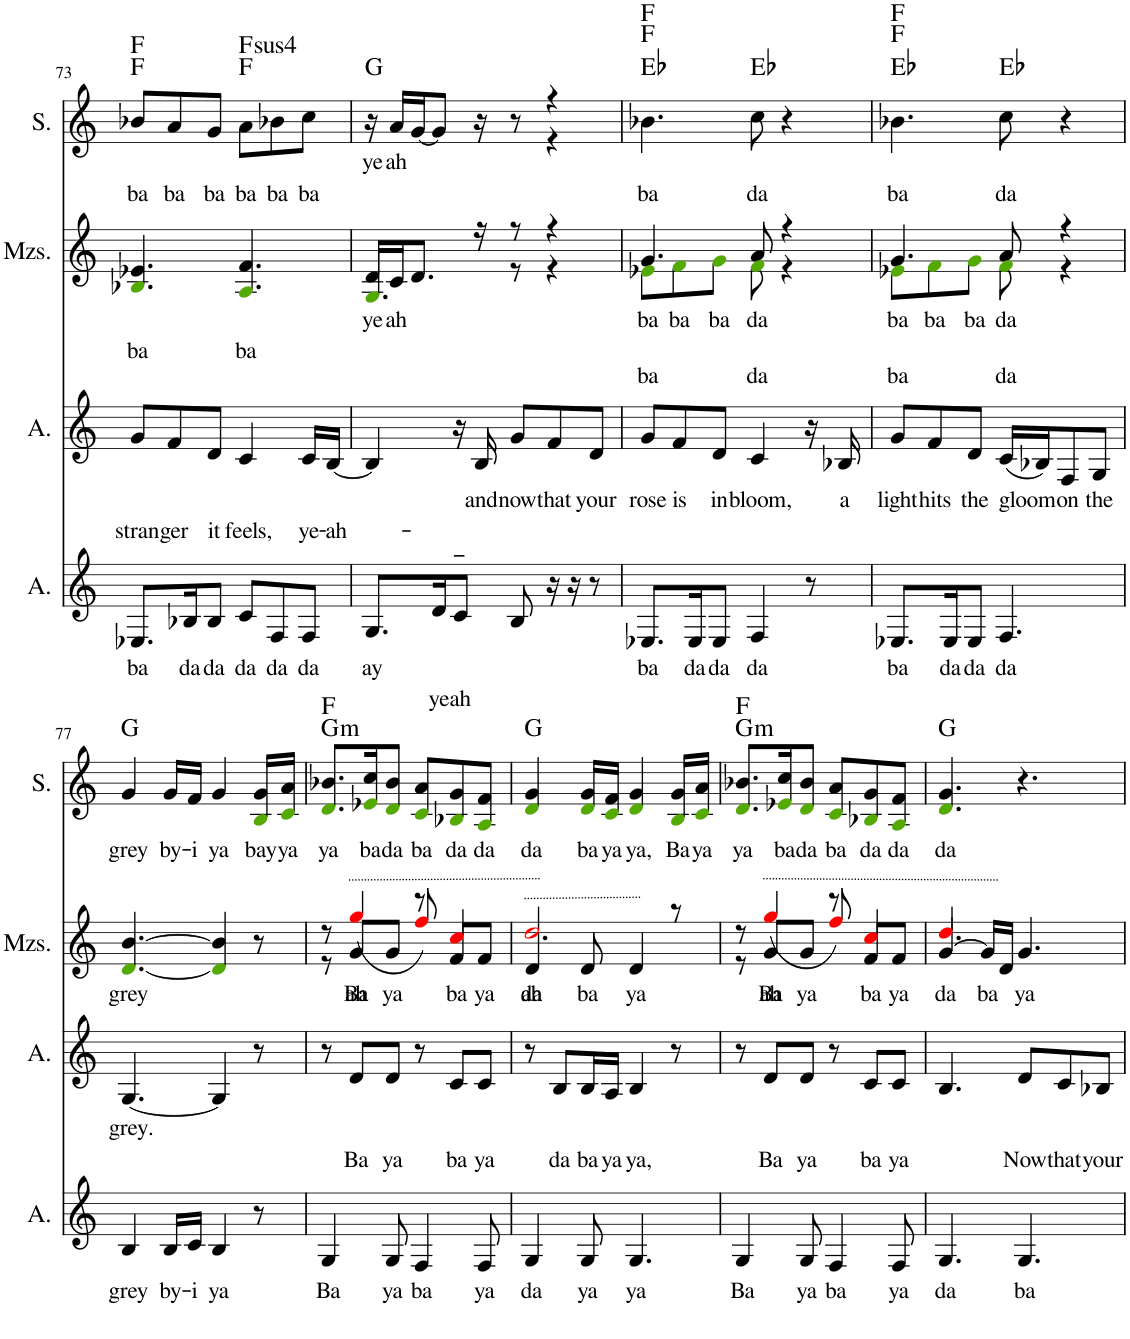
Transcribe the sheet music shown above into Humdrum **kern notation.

**kern	**text	**kern	**text	**kern	**text	**text	**kern	**text	**harte
*part4	*part4	*part3	*part3	*part2	*part2	*part2	*part1	*part1	*part1
*staff4	*staff4	*staff3	*staff3	*staff2	*staff2	*staff2	*staff1	*staff1	*
*I"Alto	*	*I"Alto	*	*I"Mezzosoprano	*	*	*I"Soprano	*	*
*I'A.	*	*I'A.	*	*I'Mzs.	*	*	*I'S.	*	*
!!LO:PB:g=z
*clefG2	*	*clefG2	*	*clefG2	*	*	*clefG2	*	*
*k[]	*	*k[]	*	*k[]	*	*	*k[]	*	*
*M6/8	*	*M6/8	*	*M6/8	*	*	*M9/8	*	*
=73	=73	=73	=73	=73	=73	=73	=73	=73	=73
!	!LO:LY:b	!	!LO:LY:b	!	!LO:LY:b	!	!	!LO:LY:b	!
8.E-X/L	ba	8g/L	stran-	4.B-Xi/ 4.e-X/	ba	.	8b-X/L	ba	F:maj F:maj
!	!	!	!LO:LY:b	!	!	!	!	!LO:LY:b	!
.	.	8f/	-ger	.	.	.	8a/	ba	.
!	!LO:LY:b	!	!	!	!	!	!	!	!
16B-X/K	da	.	.	.	.	.	.	.	.
!	!LO:LY:b	!	!LO:LY:b	!	!	!	!	!LO:LY:b	!
8B-/J	da	8d/J	it	.	.	.	8g/J	ba	.
!	!LO:LY:b	!	!LO:LY:b	!	!LO:LY:b	!	!	!LO:LY:b	!LO:H:n=2:kt=4
8c/L	da	4c/	feels,	4.Ai/ 4.f/	ba	.	8a\L	ba	F:maj F:sus4
!	!LO:LY:b	!	!	!	!	!	!	!LO:LY:b	!
8F/	da	.	.	.	.	.	8b-X\	ba	.
!	!LO:LY:b	!	!LO:LY:b	!	!	!	!	!LO:LY:b	!
8F/J	da	16c/LL	ye-	.	.	.	8cc\J	ba	.
!	!	!	!LO:LY:b	!	!	!	!	!	!
.	.	[16B/JJ	-ah-	.	.	.	.	.	.
=74	=74	=74	=74	=74	=74	=74	=74	=74	=74
!	!LO:LY:b	!	!	!	!LO:LY:b	!	!	!LO:LY:b	!
*	*	*	*	*^	*	*	*^	*	*
8.G/L	ay	4B/]	.	16d/LL	4.Gi/	ye-	.	16r	2ryy	ye-	G:maj
!	!	!	!	!	!	!LO:LY:b	!	!	!	!LO:LY:b	!
.	.	.	.	16c/J	.	-ah	.	16a/LL	.	-ah	.
.	.	.	.	8.d/J	.	.	.	[16g/J	.	.	.
!	!LO:LY:b	!	!	!	!	!	!	!	!	!	!
16d/K	ye-	.	.	.	.	.	.	8g/J]	.	.	.
!	!LO:LY:b	!	!	!	!	!	!	!	!	!	!
8c/J	-ah	16r	.	.	.	.	.	.	.	.	.
!	!	!	!LO:LY:b	!	!	!	!	!	!	!	!
.	.	16B/	-and	16r	.	.	.	16r	.	.	.
!	!	!	!LO:LY:b	!	!	!	!	!	!	!	!
8B/	.	8g/L	now	8r	8r	.	.	8r	.	.	.
!	!	!	!LO:LY:b	!	!	!	!	!	!	!	!
16r	.	8f/	that	4r	4r	.	.	4r	4r	.	.
16r	.	.	.	.	.	.	.	.	.	.	.
!	!	!	!LO:LY:b	!	!	!	!	!	!	!	!
8r	.	8d/J	your	.	.	.	.	.	.	.	.
*	*	*	*	*	*	*	*	*v	*v	*	*
=75	=75	=75	=75	=75	=75	=75	=75	=75	=75	=75
!	!LO:LY:b	!	!LO:LY:b	!	!	!LO:LY:b	!LO:LY:b	!	!LO:LY:b	!
8.E-X/L	ba	8g/L	rose	4.g/	8e-Xi\L	ba	ba	4.b-X\	ba	Eb:maj F:maj F:maj
!	!	!	!LO:LY:b	!	!	!LO:LY:b	!	!	!	!
.	.	8f/	is	.	8fi\	ba	.	.	.	.
!	!LO:LY:b	!	!	!	!	!	!	!	!	!
16E-/K	da	.	.	.	.	.	.	.	.	.
!	!LO:LY:b	!	!LO:LY:b	!	!	!LO:LY:b	!	!	!	!
8E-/J	da	8d/J	in	.	8gi\J	ba	.	.	.	.
!	!LO:LY:b	!	!LO:LY:b	!	!	!LO:LY:b	!LO:LY:b	!	!LO:LY:b	!
4F/	da	4c/	bloom,	8a/	8fi\	da	da	8cc\	da	Eb:maj
.	.	.	.	4r	4r	.	.	4r	.	.
8r	.	16r	.	.	.	.	.	.	.	.
!	!	!	!LO:LY:b	!	!	!	!	!	!	!
.	.	16B-X/	a	.	.	.	.	.	.	.
=76	=76	=76	=76	=76	=76	=76	=76	=76	=76	=76
!	!LO:LY:b	!	!LO:LY:b	!	!	!LO:LY:b	!LO:LY:b	!	!LO:LY:b	!
8.E-X/L	ba	8g/L	light	4.g/	8e-Xi\L	ba	ba	4.b-X\	ba	Eb:maj F:maj F:maj
!	!	!	!LO:LY:b	!	!	!LO:LY:b	!	!	!	!
.	.	8f/	hits	.	8fi\	ba	.	.	.	.
!	!LO:LY:b	!	!	!	!	!	!	!	!	!
16E-/K	da	.	.	.	.	.	.	.	.	.
!	!LO:LY:b	!	!LO:LY:b	!	!	!LO:LY:b	!	!	!	!
8E-/J	da	8d/J	the	.	8gi\J	ba	.	.	.	.
!	!LO:LY:b	!	!LO:LY:b	!	!	!LO:LY:b	!LO:LY:b	!	!LO:LY:b	!
4.F/	da	(16c/LL	gloom-	8a/	8fi\	da	da	8cc\	da	Eb:maj
.	.	16B-X/J)	.	.	.	.	.	.	.	.
!	!	!	!LO:LY:b	!	!	!	!	!	!	!
.	.	8F/	-on	4r	4r	.	.	4r	.	.
!	!	!	!LO:LY:b	!	!	!	!	!	!	!
.	.	8G/J	the	.	.	.	.	.	.	.
*	*	*	*	*v	*v	*	*	*	*	*
!!LO:LB:g=z
=77	=77	=77	=77	=77	=77	=77	=77	=77	=77
!	!LO:LY:b	!	!LO:LY:b	!	!LO:LY:b	!	!	!LO:LY:b	!
4B/	grey	[4.G/	grey.	[4.di/ [4.b/	grey	.	4g/	grey	G:maj
!	!LO:LY:b	!	!	!	!	!	!	!LO:LY:b	!
16B/LL	by-	.	.	.	.	.	16g/LL	by-	.
!	!LO:LY:b	!	!	!	!	!	!	!LO:LY:b	!
16c/JJ	-i	.	.	.	.	.	16f/JJ	-i	.
!	!LO:LY:b	!	!	!	!	!	!	!LO:LY:b	!
4B/	ya	4G/]	.	4di/] 4b/]	.	.	4g/	ya	.
!	!	!	!	!	!	!	!	!LO:LY:b	!
8r	.	8r	.	8r	.	.	16Bi/ 16g/LL	bay-	.
!	!	!	!	!	!	!	!	!LO:LY:b	!
.	.	.	.	.	.	.	16ci/ 16a/JJ	-ya	.
=78	=78	=78	=78	=78	=78	=78	=78	=78	=78
!	!LO:LY:b	!	!	!	!	!	!	!LO:LY:b	!LO:H:n=1:kt=m
*	*	*	*	*^	*	*	*	*	*
4G/	Ba	8r	.	8r	8r	.	.	8.di/ 8.b-X/L	ya	G:min F:maj
!	!	!	!LO:LY:b	!	!	!LO:LY:b	!	!	!	!
!	!	!	!	!	!	!	!LO:LY:b	!	!	!
.	.	8d/L	Ba	8g/L	(4ggj/	.	ah	.	.	.
!	!	!	!	!	!	!	!	!	!LO:LY:b	!
.	.	.	.	.	.	.	.	16e-Xi/ 16cc/K	ba	.
!	!LO:LY:b	!	!LO:LY:b	!	!	!LO:LY:b	!	!	!LO:LY:b	!
8G/	ya	8d/J	ya	8g/J	.	ya	.	8di/ 8b-/J	da	.
!	!LO:LY:b	!	!	!	!	!	!	!	!LO:LY:b	!
4F/	ba	8r	.	8r	8ffj/)	.	.	8ci/ 8a/L	ba	.
!	!	!	!LO:LY:b	!	!	!LO:LY:b	!	!	!LO:LY:b	!
.	.	8c/L	ba	8f/L	4ccj/	ba	.	8B-Xi/ 8g/	da	.
!	!LO:LY:b	!	!LO:LY:b	!	!	!LO:LY:b	!	!	!LO:LY:b	!
8F/	ya	8c/J	ya	8f/J	.	ya	.	8Ai/ 8f/J	da	.
=79	=79	=79	=79	=79	=79	=79	=79	=79	=79	=79
!	!LO:LY:b	!	!	!	!	!LO:LY:b	!	!	!	!
!	!	!	!	!	!	!	!LO:LY:b	!	!LO:LY:b	!
4G/	da	8r	.	4d/	2.ddj/	.	ah	4di/ 4g/	da	G:maj
!	!	!	!LO:LY:b	!	!	!	!	!	!	!
.	.	8B/L	da	.	.	.	.	.	.	.
!	!LO:LY:b	!	!LO:LY:b	!	!	!LO:LY:b	!	!	!LO:LY:b	!
8G/	ya	16B/L	ba	8d/	.	ba	.	16di/ 16g/LL	ba	.
!	!	!	!LO:LY:b	!	!	!	!	!	!LO:LY:b	!
.	.	16A/JJ	ya	.	.	.	.	16ci/ 16f/JJ	ya	.
!	!LO:LY:b	!	!LO:LY:b	!	!	!LO:LY:b	!	!	!LO:LY:b	!
4.G/	ya	4B/	ya,	4d/	.	ya	.	4di/ 4g/	ya,	.
!	!	!	!	!	!	!	!	!	!LO:LY:b	!
.	.	8r	.	8r	.	.	.	16Bi/ 16g/LL	Ba	.
!	!	!	!	!	!	!	!	!	!LO:LY:b	!
.	.	.	.	.	.	.	.	16ci/ 16a/JJ	ya	.
=80	=80	=80	=80	=80	=80	=80	=80	=80	=80	=80
!	!LO:LY:b	!	!	!	!	!	!	!	!LO:LY:b	!LO:H:n=1:kt=m
4G/	Ba	8r	.	8r	8r	.	.	8.di/ 8.b-X/L	ya	G:min F:maj
!	!	!	!LO:LY:b	!	!	!LO:LY:b	!	!	!	!
!	!	!	!	!	!	!	!LO:LY:b	!	!	!
.	.	8d/L	Ba	8g/L	(4ggj/	.	ah	.	.	.
!	!	!	!	!	!	!	!	!	!LO:LY:b	!
.	.	.	.	.	.	.	.	16e-Xi/ 16cc/K	ba	.
!	!LO:LY:b	!	!LO:LY:b	!	!	!LO:LY:b	!	!	!LO:LY:b	!
8G/	ya	8d/J	ya	8g/J	.	ya	.	8di/ 8b-/J	da	.
!	!LO:LY:b	!	!	!	!	!	!	!	!LO:LY:b	!
4F/	ba	8r	.	8r	8ffj/)	.	.	8ci/ 8a/L	ba	.
!	!	!	!LO:LY:b	!	!	!LO:LY:b	!	!	!LO:LY:b	!
.	.	8c/L	ba	8f/L	4ccj/	ba	.	8B-Xi/ 8g/	da	.
!	!LO:LY:b	!	!LO:LY:b	!	!	!LO:LY:b	!	!	!LO:LY:b	!
8F/	ya	8c/J	ya	8f/J	.	ya	.	8Ai/ 8f/J	da	.
=81	=81	=81	=81	=81	=81	=81	=81	=81	=81	=81
!	!LO:LY:b	!	!	!	!	!LO:LY:b	!	!	!LO:LY:b	!
4.G/	da	4.B/	.	[4g/	4.ddj/	da	.	4.di/ 4.g/	da	G:maj
!	!	!	!	!	!	!LO:LY:b	!	!	!	!
.	.	.	.	16g/LL]	.	ba	.	.	.	.
.	.	.	.	16d/JJ	.	.	.	.	.	.
!	!LO:LY:b	!	!LO:LY:b	!	!	!LO:LY:b	!	!	!	!
4.G/	ba	8d/L	Now	4.g/	4.ryy	ya	.	4.r	.	.
!	!	!	!LO:LY:b	!	!	!	!	!	!	!
.	.	8c/	that	.	.	.	.	.	.	.
!	!	!	!LO:LY:b	!	!	!	!	!	!	!
.	.	8B-X/J	your	.	.	.	.	.	.	.
*	*	*	*	*v	*v	*	*	*	*	*
=	=	=	=	=	=	=	=	=	=
*-	*-	*-	*-	*-	*-	*-	*-	*-	*-
